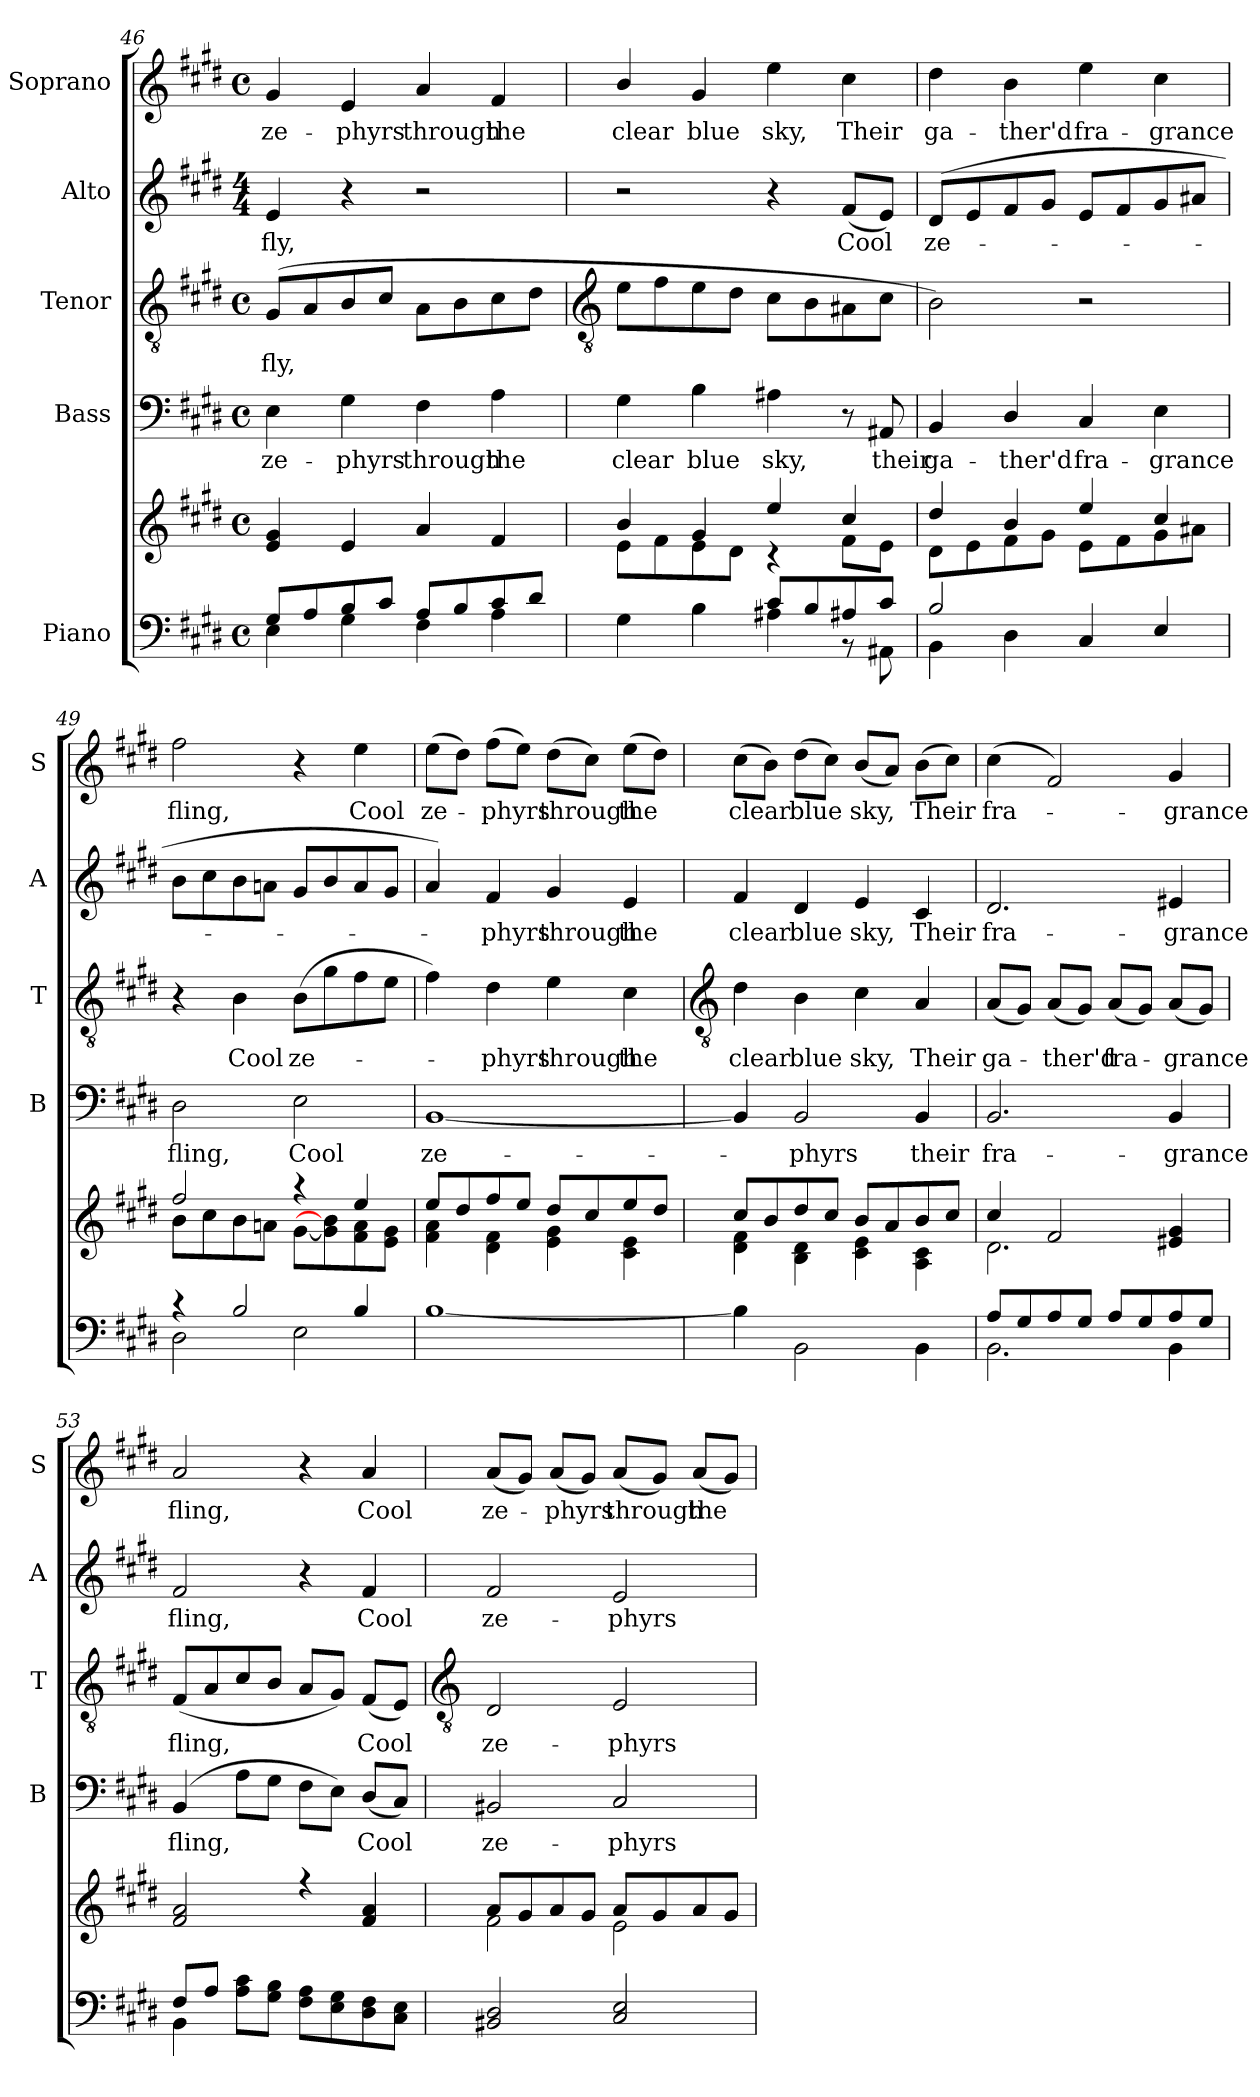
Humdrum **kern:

**kern	**kern	**kern	**text	**kern	**text	**kern	**text	**kern	**text
*part5	*part5	*part4	*part4	*part3	*part3	*part2	*part2	*part1	*part1
*staff6	*staff5	*staff4	*staff4	*staff3	*staff3	*staff2	*staff2	*staff1	*staff1
*I"Piano	*	*I"Bass	*	*I"Tenor	*	*I"Alto	*	*I"Soprano	*
*	*	*I'B	*	*I'T	*	*I'A	*	*I'S	*
*clefF4	*clefG2	*clefF4	*	*clefGv2	*	*clefG2	*	*clefG2	*
*k[f#c#g#d#]	*k[f#c#g#d#]	*k[f#c#g#d#]	*	*k[f#c#g#d#]	*	*k[f#c#g#d#]	*	*k[f#c#g#d#]	*
*E:	*E:	*E:	*	*E:	*	*E:	*	*E:	*
*M4/4	*M4/4	*M4/4	*	*M4/4	*	*M4/4	*	*M4/4	*
*met(c)	*met(c)	*met(c)	*	*met(c)	*	*	*	*met(c)	*
=46	=46	=46	=46	=46	=46	=46	=46	=46	=46
*^	*^	*	*	*	*	*	*	*	*
!	!	!	!	!	!LO:LY:b	!	!LO:LY:b	!	!LO:LY:b	!	!LO:LY:b
8G#/L	4E\	4e 4g#	4ryy	4E	ze-	(>8G#L	fly,	4e	fly,	4g#	ze-
8A/	.	.	.	.	.	8A	.	.	.	.	.
!	!	!	!	!	!LO:LY:b	!	!	!	!	!	!LO:LY:b
8B/	4G#\	4e	4ryy	4G#	-phyrs	8B	.	4r	.	4e	-phyrs
8c#/J	.	.	.	.	.	8c#J	.	.	.	.	.
!	!	!	!	!	!LO:LY:b	!	!	!	!	!	!LO:LY:b
8A/L	4F#\	4a	2ryy	4F#	through	8AL	.	2r	.	4a	through
8B/	.	.	.	.	.	8B	.	.	.	.	.
!	!	!	!	!	!LO:LY:b	!	!	!	!	!	!LO:LY:b
8c#/	4A\	4f#	.	4A	the	8c#	.	.	.	4f#	the
8d#/J	.	.	.	.	.	8d#J	.	.	.	.	.
!!LO:LB:g=z
=47	=47	=47	=47	=47	=47	=47	=47	=47	=47	=47	=47
*	*	*	*	*	*	*clefGv2	*	*	*	*	*
!	!	!	!	!	!LO:LY:b	!	!	!	!	!	!LO:LY:b
2ryy	4G#\	4b/	8e\L	4G#	clear	8eL	.	2r	.	4b/	clear
.	.	.	8f#\	.	.	8f#	.	.	.	.	.
!	!	!	!	!	!LO:LY:b	!	!	!	!	!	!LO:LY:b
.	4B\	4g#	8e\	4B	blue	8e	.	.	.	4g#	blue
.	.	.	8d#\J	.	.	8d#J	.	.	.	.	.
!	!	!	!	!	!LO:LY:b	!	!	!	!	!	!LO:LY:b
8c#/L	4A#X\	4ee/	4r	4A#X	sky,	8c#L	.	4r	.	4ee	sky,
8B/	.	.	.	.	.	8B	.	.	.	.	.
!	!	!	!	!	!	!	!	!	!LO:LY:b	!	!LO:LY:b
8A#X/	8r	4cc#/	8f#\L	8r	.	8A#X	.	(<8f#L	Cool	4cc#	Their
!	!	!	!	!	!LO:LY:b	!	!	!	!	!	!
8c#/J	8AA#X\	.	8e\J	8AA#X	their	8c#J	.	8eJ)	.	.	.
=48	=48	=48	=48	=48	=48	=48	=48	=48	=48	=48	=48
!	!	!	!	!	!LO:LY:b	!	!	!	!LO:LY:b	!	!LO:LY:b
2B/	4BB\	4dd#/	8d#\L	4BB	ga-	2B\)	.	(<8d#L	ze-	4dd#	ga-
.	.	.	8e\	.	.	.	.	8e	.	.	.
!	!	!	!	!	!LO:LY:b	!	!	!	!	!	!LO:LY:b
.	4D#\	4b/	8f#\	4D#/	-ther'd	.	.	8f#	.	4b	-ther'd
.	.	.	8g#\J	.	.	.	.	8g#J	.	.	.
!	!	!	!	!	!LO:LY:b	!	!	!	!	!	!LO:LY:b
2ryy	4C#/	4ee/	8e\L	4C#	fra-	2r	.	8eL	.	4ee	fra-
.	.	.	8f#\	.	.	.	.	8f#	.	.	.
!	!	!	!	!	!LO:LY:b	!	!	!	!	!	!LO:LY:b
.	4E/	4cc#/	8g#\	4E	-grance	.	.	8g#	.	4cc#	-grance
.	.	.	8a#X\J	.	.	.	.	8a#XJ	.	.	.
=49	=49	=49	=49	=49	=49	=49	=49	=49	=49	=49	=49
!	!	!	!	!	!LO:LY:b	!	!	!	!	!	!LO:LY:b
4r	2D#\	2ff#/	8bL	2D#	fling,	4r	.	8bL	.	2ff#	fling,
.	.	.	8cc#	.	.	.	.	8cc#	.	.	.
!	!	!	!	!	!	!	!LO:LY:b	!	!	!	!
2B/	.	.	8b	.	.	4B	Cool	8b	.	.	.
.	.	.	8anJ	.	.	.	.	8anJ	.	.	.
!	!	!	!	!	!LO:LY:b	!	!LO:LY:b	!	!	!	!
.	2E\	4r	[8g#\L	2E	Cool	(>8BL	ze-	8g#L	.	4r	.
.	.	.	8g#\] 8b\]	.	.	8g#	.	8b	.	.	.
!	!	!	!	!	!	!	!	!	!	!	!LO:LY:b
4B/	.	4ee/	8f#\ 8a\	.	.	8f#	.	8a	.	4ee	Cool
.	.	.	8e\ 8g#\J	.	.	8eJ	.	8g#J	.	.	.
=50	=50	=50	=50	=50	=50	=50	=50	=50	=50	=50	=50
!	!	!	!	!	!LO:LY:b	!	!	!	!	!	!LO:LY:b
1ryy	[1B\	8ee/L	4f#\ 4a\	[1BB	ze-	4f#)	.	4a)	.	(>8eeL	ze-
.	.	8dd#/	.	.	.	.	.	.	.	8dd#J)	.
!	!	!	!	!	!	!	!LO:LY:b	!	!LO:LY:b	!	!LO:LY:b
.	.	8ff#/	4d#\ 4f#\	.	.	4d#	phyrs	4f#	phyrs	(>8ff#L	phyrs
.	.	8ee/J	.	.	.	.	.	.	.	8eeJ)	.
!	!	!	!	!	!	!	!LO:LY:b	!	!LO:LY:b	!	!LO:LY:b
.	.	8dd#/L	4e\ 4g#\	.	.	4e	through	4g#	through	(>8dd#L	through
.	.	8cc#/	.	.	.	.	.	.	.	8cc#J)	.
!	!	!	!	!	!	!	!LO:LY:b	!	!LO:LY:b	!	!LO:LY:b
.	.	8ee/	4c#\ 4e\	.	.	4c#	the	4e	the	(>8eeL	the
.	.	8dd#/J	.	.	.	.	.	.	.	8dd#J)	.
!!LO:LB:g=z
=51	=51	=51	=51	=51	=51	=51	=51	=51	=51	=51	=51
*	*	*	*	*	*	*clefGv2	*	*	*	*	*
!	!	!	!	!	!	!	!LO:LY:b	!	!LO:LY:b	!	!LO:LY:b
1ryy	4B\]	8cc#/L	4d#\ 4f#\	4BB]	.	4d#	clear	4f#	clear	(>8cc#L	clear
.	.	8b/	.	.	.	.	.	.	.	8bJ)	.
!	!	!	!	!	!LO:LY:b	!	!LO:LY:b	!	!LO:LY:b	!	!LO:LY:b
.	2BB\	8dd#/	4B\ 4d#\	2BB	phyrs	4B	blue	4d#	blue	(>8dd#L	blue
.	.	8cc#/J	.	.	.	.	.	.	.	8cc#J)	.
!	!	!	!	!	!	!	!LO:LY:b	!	!LO:LY:b	!	!LO:LY:b
.	.	8b/L	4c#\ 4e\	.	.	4c#	sky,	4e	sky,	(<8bL	sky,
.	.	8a/	.	.	.	.	.	.	.	8aJ)	.
!	!	!	!	!	!LO:LY:b	!	!LO:LY:b	!	!LO:LY:b	!	!LO:LY:b
.	4BB\	8b/	4A\ 4c#\	4BB	their	4A	Their	4c#	Their	(>8bL	Their
.	.	8cc#/J	.	.	.	.	.	.	.	8cc#J)	.
=52	=52	=52	=52	=52	=52	=52	=52	=52	=52	=52	=52
!	!	!	!	!	!LO:LY:b	!	!LO:LY:b	!	!LO:LY:b	!	!LO:LY:b
8A/L	2.BB\	4cc#/	2.d#\	2.BB	fra-	(<8AL	ga-	2.d#	fra-	(<4cc#	fra-
8G#/	.	.	.	.	.	8G#J)	.	.	.	.	.
!	!	!	!	!	!	!	!LO:LY:b	!	!	!	!
8A/	.	2f#	.	.	.	(<8AL	ther'd	.	.	2f#)	.
8G#/J	.	.	.	.	.	8G#J)	.	.	.	.	.
!	!	!	!	!	!	!	!LO:LY:b	!	!	!	!
8A/L	.	.	.	.	.	(<8AL	fra-	.	.	.	.
8G#/	.	.	.	.	.	8G#J)	.	.	.	.	.
!	!	!	!	!	!LO:LY:b	!	!LO:LY:b	!	!LO:LY:b	!	!LO:LY:b
8A/	4BB\	4e#X 4g#	4ryy	4BB	-grance	(<8AL	grance	4e#X	-grance	4g#	grance
8G#/J	.	.	.	.	.	8G#J)	.	.	.	.	.
=53	=53	=53	=53	=53	=53	=53	=53	=53	=53	=53	=53
!	!	!	!	!	!LO:LY:b	!	!LO:LY:b	!	!LO:LY:b	!	!LO:LY:b
8F#/L	4BB\	2f# 2a	1ryy	(>4BB	fling,	(<8F#L	fling,	2f#	fling,	2a	fling,
8A/J	.	.	.	.	.	8A	.	.	.	.	.
8A\ 8c#\L	4ryy	.	.	8AL	.	8c#	.	.	.	.	.
8G#\ 8B\J	.	.	.	8G#J	.	8BJ	.	.	.	.	.
8F#\ 8A\L	2ryy	4r	.	8F#L	.	8AL	.	4r	.	4r	.
8E\ 8G#\	.	.	.	8EJ)	.	8G#J)	.	.	.	.	.
!	!	!	!	!	!LO:LY:b	!	!LO:LY:b	!	!LO:LY:b	!	!LO:LY:b
8D#\ 8F#\	.	4f# 4a	.	(<8D#/L	Cool	(<8F#L	Cool	4f#	Cool	4a	Cool
8C#\ 8E\J	.	.	.	8C#J)	.	8EJ)	.	.	.	.	.
!!LO:LB:g=z
=54	=54	=54	=54	=54	=54	=54	=54	=54	=54	=54	=54
*	*	*	*	*	*	*clefGv2	*	*	*	*	*
!	!	!	!	!	!LO:LY:b	!	!LO:LY:b	!	!LO:LY:b	!	!LO:LY:b
2BB#X/ 2D#/	1ryy	8aL	2f#\	2BB#X	ze-	2D#	ze-	2f#	ze-	(<8aL	ze-
.	.	8g#	.	.	.	.	.	.	.	8g#J)	.
!	!	!	!	!	!	!	!	!	!	!	!LO:LY:b
.	.	8a	.	.	.	.	.	.	.	(<8aL	phyrs
.	.	8g#J	.	.	.	.	.	.	.	8g#J)	.
!	!	!	!	!	!LO:LY:b	!	!LO:LY:b	!	!LO:LY:b	!	!LO:LY:b
2C#/ 2E/	.	8aL	2e\	2C#	-phyrs	2E	-phyrs	2e	-phyrs	(<8aL	through
.	.	8g#	.	.	.	.	.	.	.	8g#J)	.
!	!	!	!	!	!	!	!	!	!	!	!LO:LY:b
.	.	8a	.	.	.	.	.	.	.	(<8aL	the
.	.	8g#J	.	.	.	.	.	.	.	8g#J)	.
*v	*v	*	*	*	*	*	*	*	*	*	*
*	*v	*v	*	*	*	*	*	*	*	*
=	=	=	=	=	=	=	=	=	=
*-	*-	*-	*-	*-	*-	*-	*-	*-	*-
